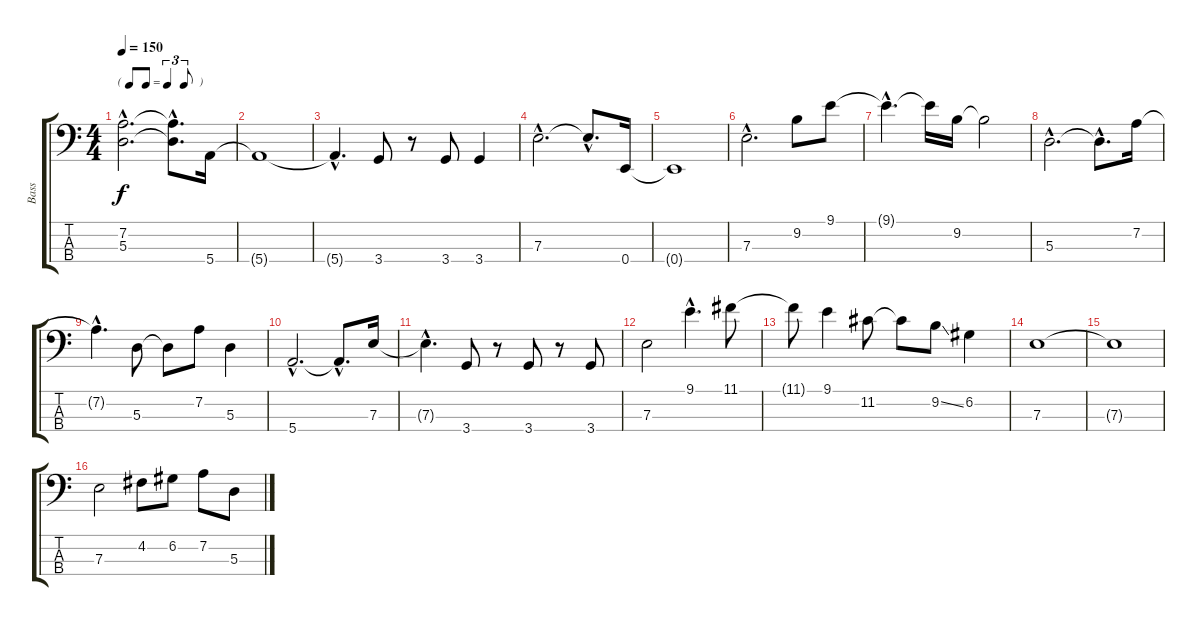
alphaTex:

\track ("Bass" "Bass") {instrument acousticbass}
\staff {score tabs}
\tuning (G2 D2 A1 E1) {hide}
\ts (4 4)
\tf triplet8th
\tempo 150
\clef f4
\ks c
(7.2{hac t} 5.3{hac t}).2{d dy f} (7.2{hac t} 5.3{hac t}).8{d} 5.4.16 |
5.4{t}.1 |
5.4{hac t}.4{d} 3.4.8 r.8 3.4.8 3.4.4 |
7.3{hac}.2{d} 7.3{hac t}.8{d} 0.4.16 |
0.4{t}.1 |
7.3{hac}.2{d} 9.2.8 9.1.8 |
9.1{hac t}.4{d} 9.1{t}.16 9.2.16 9.2{t}.2 |
5.3{hac}.2{d} 5.3{hac t}.8{d} 7.2.16 |
7.2{hac t}.4{d} 5.3.8 5.3{t}.8 7.2.8 5.3.4 |
5.4{hac}.2{d} 5.4{hac t}.8{d} 7.3.16 |
7.3{hac t}.4{d} 3.4.8 r.8 3.4.8 r.8 3.4.8 |
7.3.2 9.1{hac}.4{d} 11.1.8 |
11.1{t}.8 9.1.4 11.2.8 11.2{t}.8 9.2{ss}.8 6.2.4 |
7.3.1 |
7.3{t}.1 |
7.3.2 4.2.8 6.2.8 7.2.8 5.3.8
